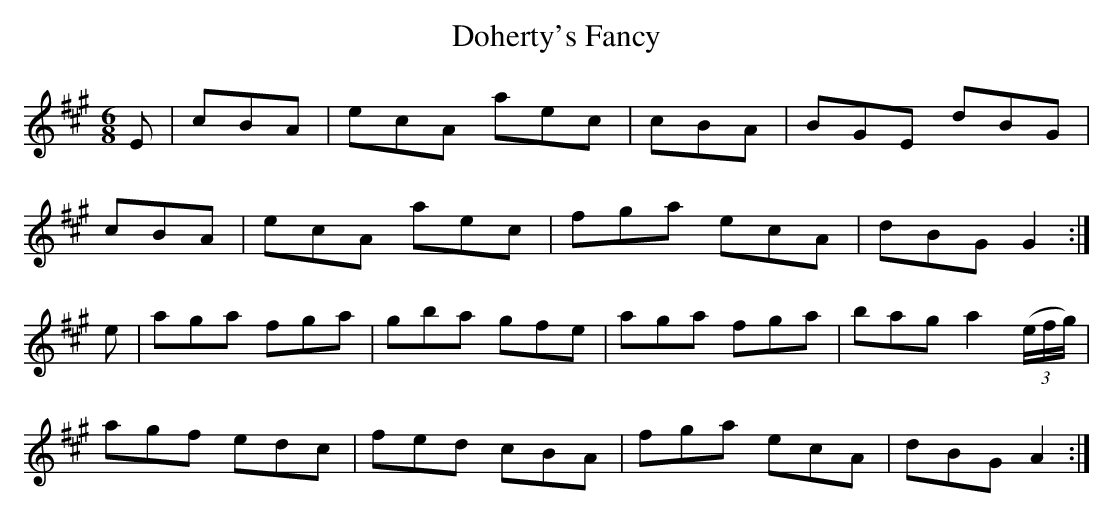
X:1
T: Doherty's Fancy
M: 6/8
L: 1/8
K: A
E|+E3A3+ cBA|ecA aec|+E3A3+ cBA|BGE dBG|
+E3A3+ cBA|ecA aec|fga ecA|dBG G2:|
e|aga fga|gba gfe|aga fga|bag a2 (3(e/2f/2g/2)|
agf edc|fed cBA|fga ecA|dBG A2:|
